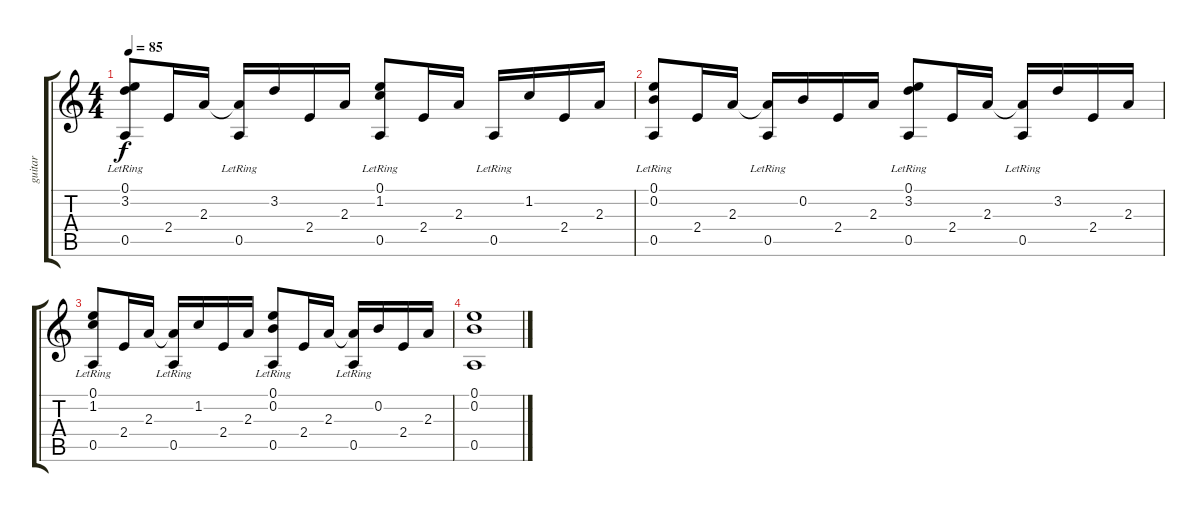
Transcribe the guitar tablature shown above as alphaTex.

\track ("guitar" "guitar") {instrument acousticguitarsteel}
\staff {score tabs}
\tuning (E4 B3 G3 D3 A2 E2) {hide}
\ts (4 4)
\tempo 85
\clef g2
\ks c
(0.1 3.2 0.5{lr}).8{dy f} 2.4.16 2.3.16 (2.3{t} 0.5{lr}).16 3.2.16 2.4.16 2.3.16 (0.1 1.2 0.5{lr}).8 2.4.16 2.3.16 0.5{lr}.16 1.2.16 2.4.16 2.3.16 |
(0.1 0.2 0.5{lr}).8 2.4.16 2.3.16 (2.3{t} 0.5{lr}).16 0.2.16 2.4.16 2.3.16 (0.1 3.2 0.5{lr}).8 2.4.16 2.3.16 (2.3{t} 0.5{lr}).16 3.2.16 2.4.16 2.3.16 |
(0.1 1.2 0.5{lr}).8 2.4.16 2.3.16 (2.3{t} 0.5{lr}).16 1.2.16 2.4.16 2.3.16 (0.1 0.2 0.5{lr}).8 2.4.16 2.3.16 (2.3{t} 0.5{lr}).16 0.2.16 2.4.16 2.3.16 |
(0.1 0.2 0.5).1
